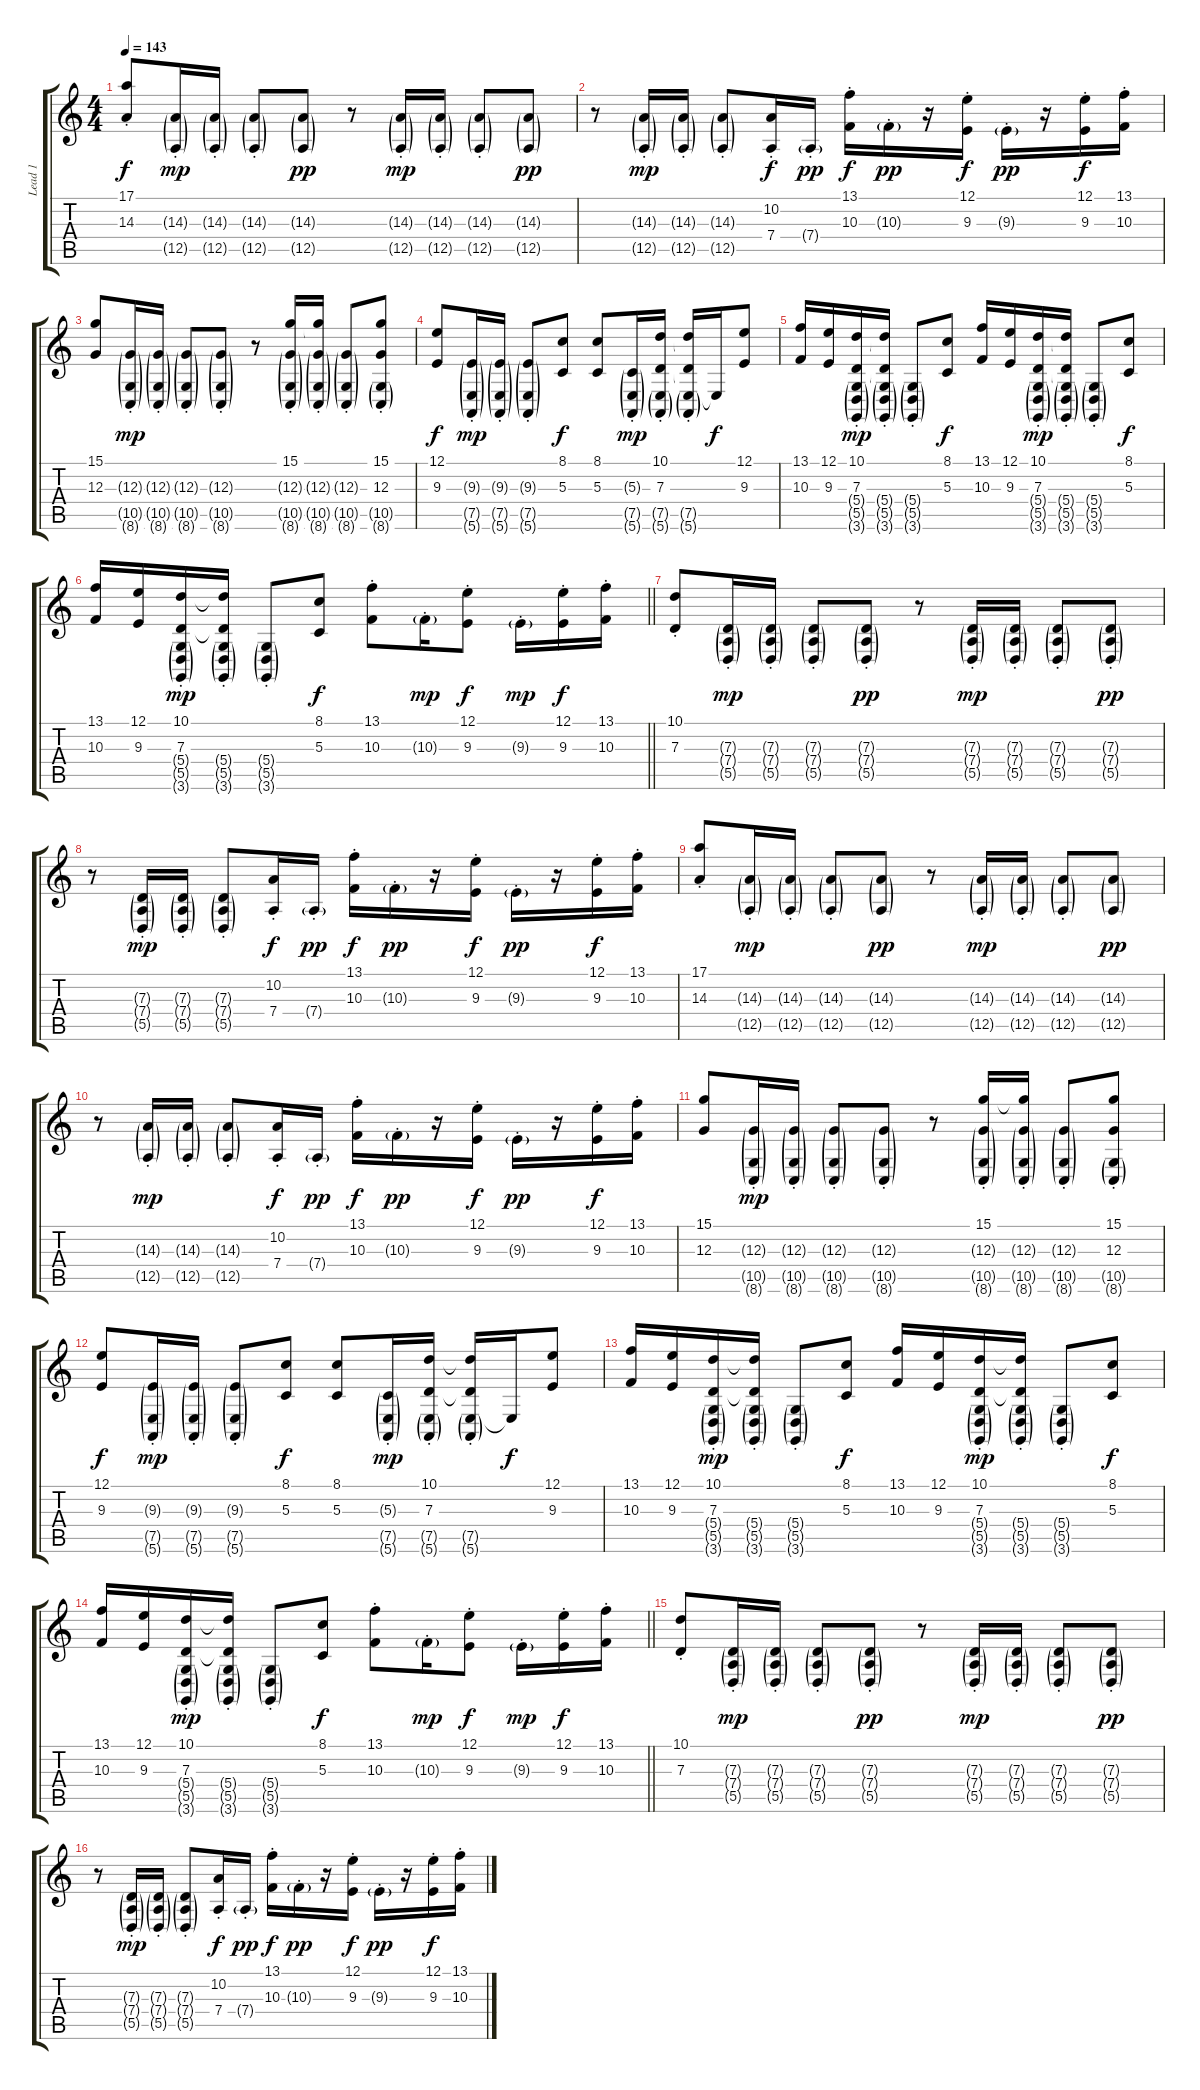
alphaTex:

\track ("Lead 1" "Lead 1") {instrument lead2sawtooth}
\staff {score tabs}
\tuning (E4 B3 G3 D3 A2 E2) {hide}
\ts (4 4)
\tempo 143
\clef g2
\ks c
(17.1{st} 14.3{st}).8{dy f} (14.3{g st} 12.5{g st}).16{dy mp} (14.3{g st} 12.5{g st}).16 (14.3{g st} 12.5{g st}).8 (14.3{g} 12.5{g}).8{dy pp} r.8 (14.3{g st} 12.5{g st}).16{dy mp} (14.3{g st} 12.5{g st}).16 (14.3{g st} 12.5{g st}).8 (14.3{g} 12.5{g}).8{dy pp} |
r.8 (14.3{g st} 12.5{g st}).16{dy mp} (14.3{g st} 12.5{g st}).16 (14.3{g st} 12.5{g st}).8 (10.2{st} 7.4{st}).16{dy f} 7.4{g st}.16{dy pp} (13.1{st} 10.3{st}).16{dy f} 10.3{g st}.16{dy pp} r.16 (12.1{st} 9.3{st}).16{dy f} 9.3{g st}.16{dy pp} r.16 (12.1{st} 9.3{st}).16{dy f} (13.1{st} 10.3{st}).16 |
(15.1 12.3).8 (12.3{g st} 10.5{g st} 8.6{g st}).16{dy mp} (12.3{g st} 10.5{g st} 8.6{g st}).16 (12.3{g st} 10.5{g st} 8.6{g st}).8 (12.3{g} 10.5{g} 8.6{g st}).8 r.8 (15.1 12.3{g st} 10.5{g st} 8.6{g st}).16 (15.1{t} 12.3{g st} 10.5{g st} 8.6{g st}).16 (12.3{g st} 10.5{g st} 8.6{g st}).8 (15.1 12.3 10.5{g} 8.6{g st}).8 |
(12.1 9.3).8{dy f} (9.3{g st} 7.5{g st} 5.6{g st}).16{dy mp} (9.3{g st} 7.5{g st} 5.6{g st}).16 (9.3{g st} 7.5{g st} 5.6{g st}).8 (8.1 5.3).8{dy f} (8.1 5.3).8 (5.3{g} 7.5{g} 5.6{g st}).16{dy mp} (10.1 7.3 7.5{g} 5.6{g st}).16 (10.1{t} 7.3{t} 7.5{g} 5.6{g st}).16 7.5{t}.16{dy f} (12.1 9.3).8 |
(13.1 10.3).16 (12.1 9.3).16 (10.1 7.3 5.4{g st} 5.5{g st} 3.6{g st}).16{dy mp} (10.1{t} 7.3{t} 5.4{g st} 5.5{g st} 3.6{g st}).16 (5.4{g st} 5.5{g st} 3.6{g st}).8 (8.1 5.3).8{dy f} (13.1 10.3).16 (12.1 9.3).16 (10.1 7.3 5.4{g st} 5.5{g st} 3.6{g st}).16{dy mp} (10.1{t} 7.3{t} 5.4{g st} 5.5{g st} 3.6{g st}).16 (5.4{g st} 5.5{g st} 3.6{g st}).8 (8.1 5.3).8{dy f} |
\barLineRight lightlight
(13.1 10.3).16 (12.1 9.3).16 (10.1 7.3 5.4{g st} 5.5{g st} 3.6{g st}).16{dy mp} (10.1{t} 7.3{t} 5.4{g st} 5.5{g st} 3.6{g st}).16 (5.4{g st} 5.5{g st} 3.6{g st}).8 (8.1 5.3).8{dy f} (13.1{st} 10.3{st}).8 10.3{g st}.16{dy mp} (12.1{st} 9.3{st}).8{dy f} 9.3{g st}.16{dy mp} (12.1{st} 9.3{st}).16{dy f} (13.1{st} 10.3{st}).16 |
(10.1{st} 7.3{st}).8 (7.3{g st} 7.4{g st} 5.5{g st}).16{dy mp} (7.3{g st} 7.4{g st} 5.5{g st}).16 (7.3{g st} 7.4{g st} 5.5{g st}).8 (7.3{g} 7.4{g st} 5.5{g}).8{dy pp} r.8 (7.3{g st} 7.4{g st} 5.5{g st}).16{dy mp} (7.3{g st} 7.4{g st} 5.5{g st}).16 (7.3{g st} 7.4{g st} 5.5{g st}).8 (7.3{g} 7.4{g st} 5.5{g}).8{dy pp} |
r.8 (7.3{g st} 7.4{g st} 5.5{g st}).16{dy mp} (7.3{g st} 7.4{g st} 5.5{g st}).16 (7.3{g st} 7.4{g st} 5.5{g st}).8 (10.2{st} 7.4{st}).16{dy f} 7.4{g st}.16{dy pp} (13.1{st} 10.3{st}).16{dy f} 10.3{g st}.16{dy pp} r.16 (12.1{st} 9.3{st}).16{dy f} 9.3{g st}.16{dy pp} r.16 (12.1{st} 9.3{st}).16{dy f} (13.1{st} 10.3{st}).16 |
(17.1{st} 14.3{st}).8 (14.3{g st} 12.5{g st}).16{dy mp} (14.3{g st} 12.5{g st}).16 (14.3{g st} 12.5{g st}).8 (14.3{g} 12.5{g}).8{dy pp} r.8 (14.3{g st} 12.5{g st}).16{dy mp} (14.3{g st} 12.5{g st}).16 (14.3{g st} 12.5{g st}).8 (14.3{g} 12.5{g}).8{dy pp} |
r.8 (14.3{g st} 12.5{g st}).16{dy mp} (14.3{g st} 12.5{g st}).16 (14.3{g st} 12.5{g st}).8 (10.2{st} 7.4{st}).16{dy f} 7.4{g st}.16{dy pp} (13.1{st} 10.3{st}).16{dy f} 10.3{g st}.16{dy pp} r.16 (12.1{st} 9.3{st}).16{dy f} 9.3{g st}.16{dy pp} r.16 (12.1{st} 9.3{st}).16{dy f} (13.1{st} 10.3{st}).16 |
(15.1 12.3).8 (12.3{g st} 10.5{g st} 8.6{g st}).16{dy mp} (12.3{g st} 10.5{g st} 8.6{g st}).16 (12.3{g st} 10.5{g st} 8.6{g st}).8 (12.3{g} 10.5{g} 8.6{g st}).8 r.8 (15.1 12.3{g st} 10.5{g st} 8.6{g st}).16 (15.1{t} 12.3{g st} 10.5{g st} 8.6{g st}).16 (12.3{g st} 10.5{g st} 8.6{g st}).8 (15.1 12.3 10.5{g} 8.6{g st}).8 |
(12.1 9.3).8{dy f} (9.3{g st} 7.5{g st} 5.6{g st}).16{dy mp} (9.3{g st} 7.5{g st} 5.6{g st}).16 (9.3{g st} 7.5{g st} 5.6{g st}).8 (8.1 5.3).8{dy f} (8.1 5.3).8 (5.3{g} 7.5{g} 5.6{g st}).16{dy mp} (10.1 7.3 7.5{g} 5.6{g st}).16 (10.1{t} 7.3{t} 7.5{g} 5.6{g st}).16 7.5{t}.16{dy f} (12.1 9.3).8 |
(13.1 10.3).16 (12.1 9.3).16 (10.1 7.3 5.4{g st} 5.5{g st} 3.6{g st}).16{dy mp} (10.1{t} 7.3{t} 5.4{g st} 5.5{g st} 3.6{g st}).16 (5.4{g st} 5.5{g st} 3.6{g st}).8 (8.1 5.3).8{dy f} (13.1 10.3).16 (12.1 9.3).16 (10.1 7.3 5.4{g st} 5.5{g st} 3.6{g st}).16{dy mp} (10.1{t} 7.3{t} 5.4{g st} 5.5{g st} 3.6{g st}).16 (5.4{g st} 5.5{g st} 3.6{g st}).8 (8.1 5.3).8{dy f} |
\barLineRight lightlight
(13.1 10.3).16 (12.1 9.3).16 (10.1 7.3 5.4{g st} 5.5{g st} 3.6{g st}).16{dy mp} (10.1{t} 7.3{t} 5.4{g st} 5.5{g st} 3.6{g st}).16 (5.4{g st} 5.5{g st} 3.6{g st}).8 (8.1 5.3).8{dy f} (13.1{st} 10.3{st}).8 10.3{g st}.16{dy mp} (12.1{st} 9.3{st}).8{dy f} 9.3{g st}.16{dy mp} (12.1{st} 9.3{st}).16{dy f} (13.1{st} 10.3{st}).16 |
(10.1{st} 7.3{st}).8 (7.3{g st} 7.4{g st} 5.5{g st}).16{dy mp} (7.3{g st} 7.4{g st} 5.5{g st}).16 (7.3{g st} 7.4{g st} 5.5{g st}).8 (7.3{g} 7.4{g st} 5.5{g}).8{dy pp} r.8 (7.3{g st} 7.4{g st} 5.5{g st}).16{dy mp} (7.3{g st} 7.4{g st} 5.5{g st}).16 (7.3{g st} 7.4{g st} 5.5{g st}).8 (7.3{g} 7.4{g st} 5.5{g}).8{dy pp} |
r.8 (7.3{g st} 7.4{g st} 5.5{g st}).16{dy mp} (7.3{g st} 7.4{g st} 5.5{g st}).16 (7.3{g st} 7.4{g st} 5.5{g st}).8 (10.2{st} 7.4{st}).16{dy f} 7.4{g st}.16{dy pp} (13.1{st} 10.3{st}).16{dy f} 10.3{g st}.16{dy pp} r.16 (12.1{st} 9.3{st}).16{dy f} 9.3{g st}.16{dy pp} r.16 (12.1{st} 9.3{st}).16{dy f} (13.1{st} 10.3{st}).16
